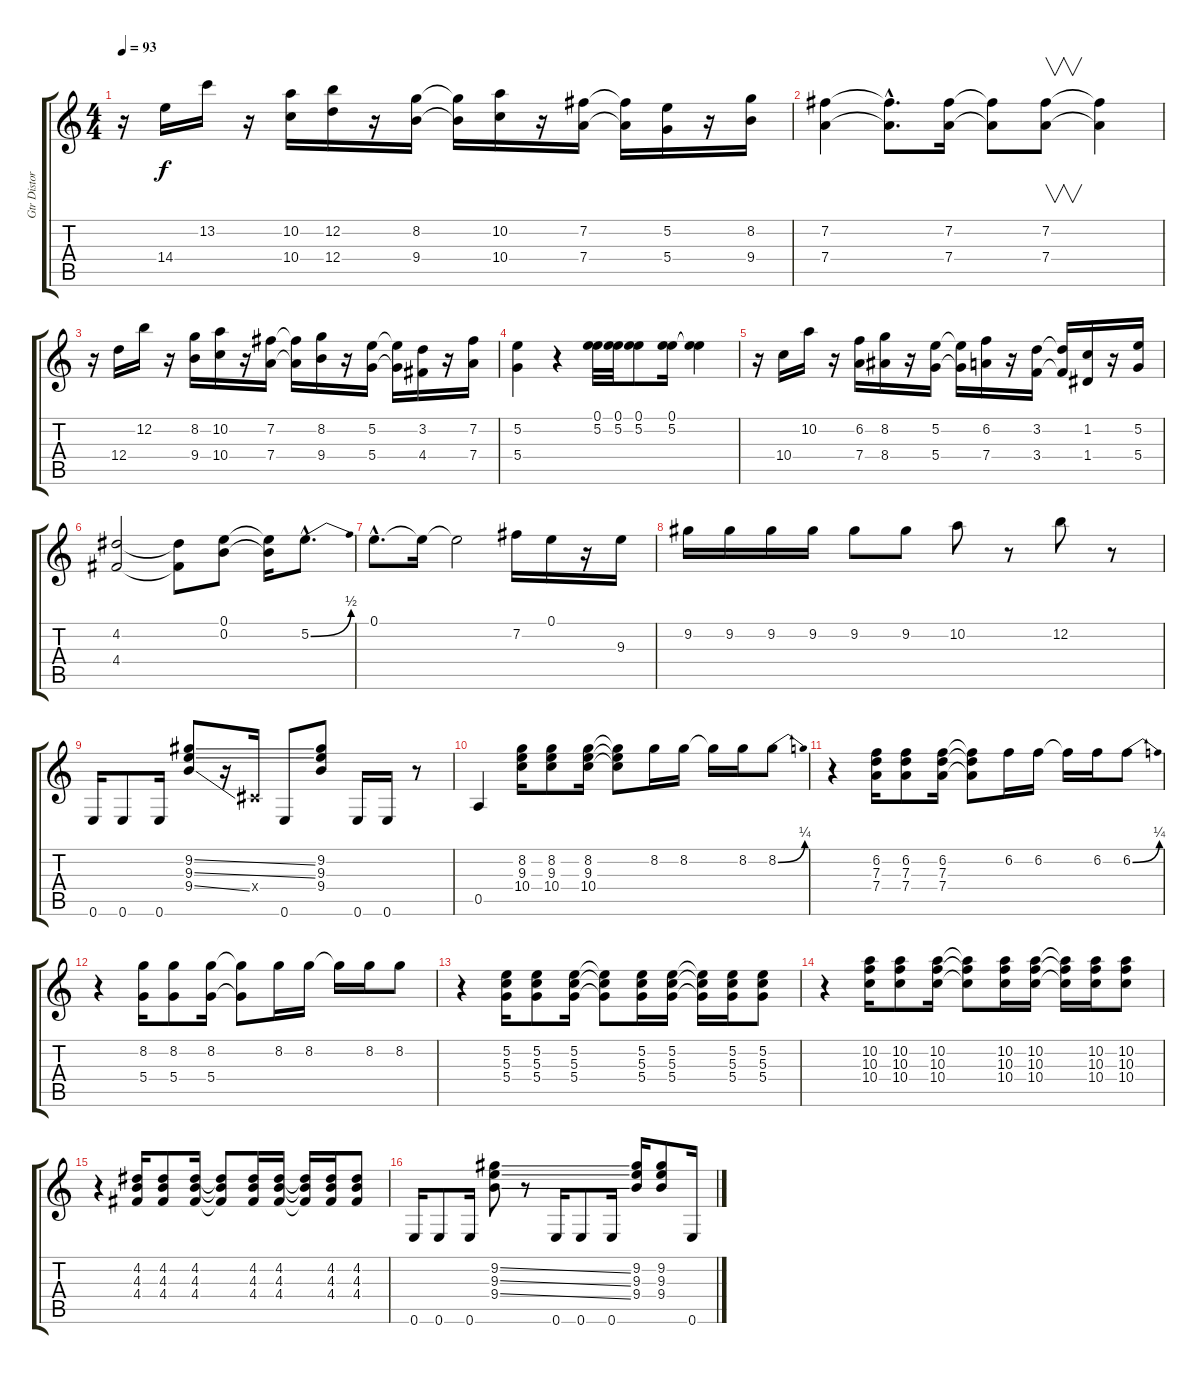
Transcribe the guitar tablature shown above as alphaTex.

\track ("Gtr Distortion" "Gtr Distor") {instrument distortionguitar}
\staff {score tabs}
\tuning (E4 B3 G3 D3 A2 E2) {hide}
\ts (4 4)
\tempo 93
\clef g2
\ks c
r.16{dy f} 14.4.16 13.2.16 r.16 (10.2 10.4).16 (12.2 12.4).16 r.16 (8.2 9.4).16 (8.2{t} 9.4{t}).16 (10.2 10.4).16 r.16 (7.2 7.4).16 (7.2{t} 7.4{t}).16 (5.2 5.4).16 r.16 (8.2 9.4).16 |
(7.2 7.4).4 (7.2{hac t} 7.4{hac t}).8{d} (7.2 7.4).16 (7.2{t} 7.4{t}).8 (7.2 7.4).8{v} (7.2{t} 7.4{t}).4 |
r.16 12.4.16 12.2.16 r.16 (8.2 9.4).16 (10.2 10.4).16 r.16 (7.2 7.4).16 (7.2{t} 7.4{t}).16 (8.2 9.4).16 r.16 (5.2 5.4).16 (5.2{t} 5.4{t}).16 (3.2 4.4).16 r.16 (7.2 7.4).16 |
(5.2 5.4).4 r.4 (0.1 5.2).32 (0.1 5.2).32 (0.1 5.2).8 (0.1 5.2).16 (0.1{t} 5.2{t}).4 |
r.16 10.4.16 10.2.16 r.16 (6.2 7.4).16 (8.2 8.4).16 r.16 (5.2 5.4).16 (5.2{t} 5.4{t}).16 (6.2 7.4).16 r.16 (3.2 3.4).16 (3.2{t} 3.4{t}).16 (1.2 1.4).16 r.16 (5.2 5.4).16 |
(4.2 4.4).2 (4.2{t} 4.4{t}).8 (0.1 0.2).8 (0.1{t} 0.2{t}).16 5.2{be (bend 0 0 60 2) hac}.8{d} |
0.1{hac}.8{d} 0.1{t}.16 0.1{t}.2 7.2.16 0.1.16 r.16 9.3.16 |
9.2.16 9.2.16 9.2.16 9.2.16 9.2.8 9.2.8 10.2.8 r.8 12.2.8 r.8 |
0.6.16 0.6.8 0.6.16 (9.2{ss} 9.3{ss} 9.4{ss}).8 r.16 -1.4{x}.16 0.6.8 (9.2 9.3 9.4).8 0.6.16 0.6.16 r.8 |
0.5.4 (8.2 9.3 10.4).16 (8.2 9.3 10.4).8 (8.2 9.3 10.4).16 (8.2{t} 9.3{t} 10.4{t}).8 8.2.16 8.2.16 8.2{t}.16 8.2.16 8.2{be (bend 0 0 60 1)}.8 |
r.4 (6.2 7.3 7.4).16 (6.2 7.3 7.4).8 (6.2 7.3 7.4).16 (6.2{t} 7.3{t} 7.4{t}).8 6.2.16 6.2.16 6.2{t}.16 6.2.16 6.2{be (bend 0 0 60 1)}.8 |
r.4 (8.2 5.4).16 (8.2 5.4).8 (8.2 5.4).16 (8.2{t} 5.4{t}).8 8.2.16 8.2.16 8.2{t}.16 8.2.16 8.2.8 |
r.4 (5.2 5.3 5.4).16 (5.2 5.3 5.4).8 (5.2 5.3 5.4).16 (5.2{t} 5.3{t} 5.4{t}).8 (5.2 5.3 5.4).16 (5.2 5.3 5.4).16 (5.2{t} 5.3{t} 5.4{t}).16 (5.2 5.3 5.4).16 (5.2 5.3 5.4).8 |
r.4 (10.2 10.3 10.4).16 (10.2 10.3 10.4).8 (10.2 10.3 10.4).16 (10.2{t} 10.3{t} 10.4{t}).8 (10.2 10.3 10.4).16 (10.2 10.3 10.4).16 (10.2{t} 10.3{t} 10.4{t}).16 (10.2 10.3 10.4).16 (10.2 10.3 10.4).8 |
r.4 (4.2 4.3 4.4).16 (4.2 4.3 4.4).8 (4.2 4.3 4.4).16 (4.2{t} 4.3{t} 4.4{t}).8 (4.2 4.3 4.4).16 (4.2 4.3 4.4).16 (4.2{t} 4.3{t} 4.4{t}).16 (4.2 4.3 4.4).16 (4.2 4.3 4.4).8 |
0.6.16 0.6.8 0.6.16 (9.2{ss} 9.3{ss} 9.4{ss}).8 r.8 0.6.16 0.6.8 0.6.16 (9.2 9.3 9.4).16 (9.2 9.3 9.4).8 0.6.16
